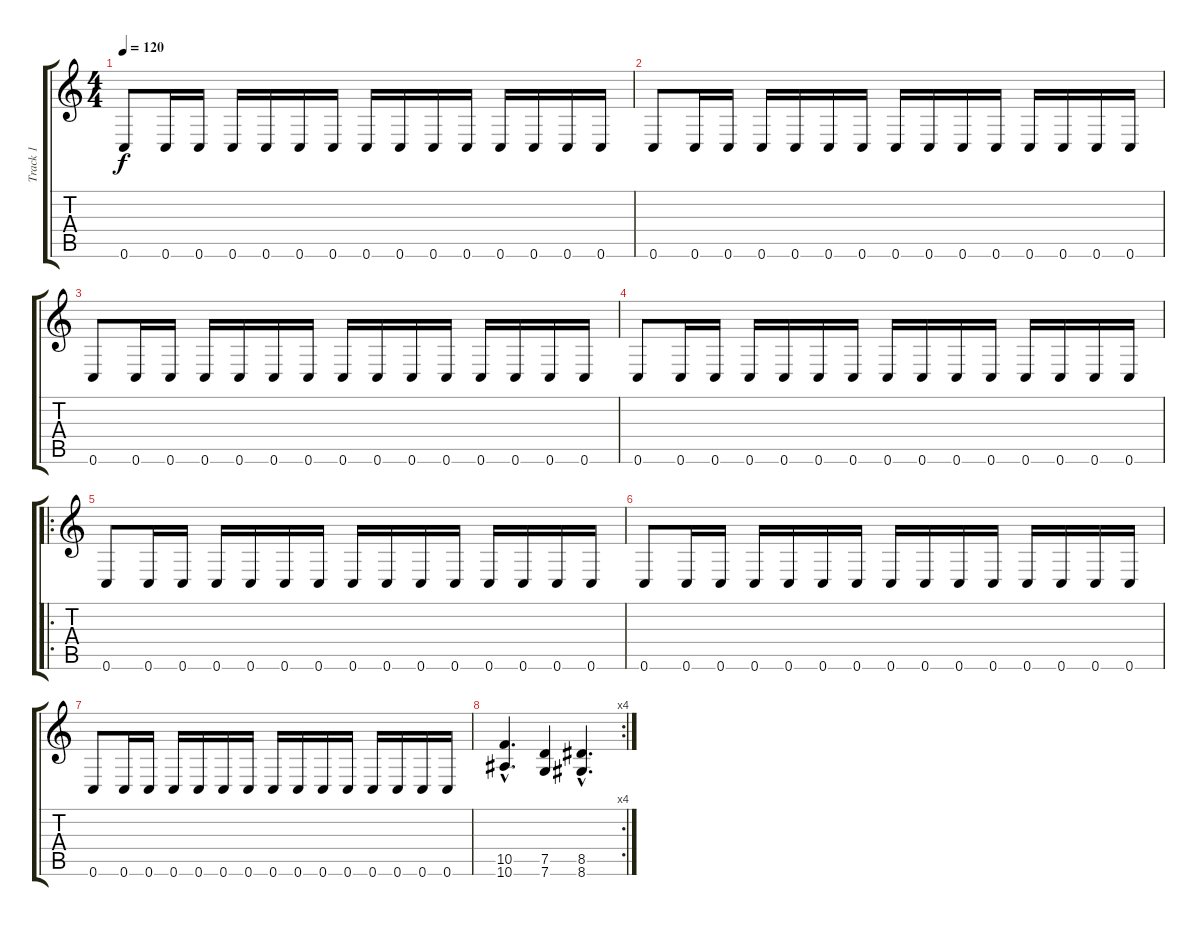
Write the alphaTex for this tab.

\track ("Track 1" "Track 1") {instrument distortionguitar}
\staff {score tabs}
\tuning (D4 A3 F3 C3 G2 C2) {hide}
\ts (4 4)
\tempo 120
\clef g2
\ks c
0.6.8{dy f instrument distortionguitar} 0.6.16 0.6.16 0.6.16 0.6.16 0.6.16 0.6.16 0.6.16 0.6.16 0.6.16 0.6.16 0.6.16 0.6.16 0.6.16 0.6.16 |
0.6.8 0.6.16 0.6.16 0.6.16 0.6.16 0.6.16 0.6.16 0.6.16 0.6.16 0.6.16 0.6.16 0.6.16 0.6.16 0.6.16 0.6.16 |
0.6.8 0.6.16 0.6.16 0.6.16 0.6.16 0.6.16 0.6.16 0.6.16 0.6.16 0.6.16 0.6.16 0.6.16 0.6.16 0.6.16 0.6.16 |
0.6.8 0.6.16 0.6.16 0.6.16 0.6.16 0.6.16 0.6.16 0.6.16 0.6.16 0.6.16 0.6.16 0.6.16 0.6.16 0.6.16 0.6.16 |
\ro
0.6.8 0.6.16 0.6.16 0.6.16 0.6.16 0.6.16 0.6.16 0.6.16 0.6.16 0.6.16 0.6.16 0.6.16 0.6.16 0.6.16 0.6.16 |
0.6.8 0.6.16 0.6.16 0.6.16 0.6.16 0.6.16 0.6.16 0.6.16 0.6.16 0.6.16 0.6.16 0.6.16 0.6.16 0.6.16 0.6.16 |
0.6.8 0.6.16 0.6.16 0.6.16 0.6.16 0.6.16 0.6.16 0.6.16 0.6.16 0.6.16 0.6.16 0.6.16 0.6.16 0.6.16 0.6.16 |
\rc 4
(10.5{hac} 10.6{hac}).4{d} (7.5 7.6).4 (8.5{hac} 8.6{hac}).4{d}
